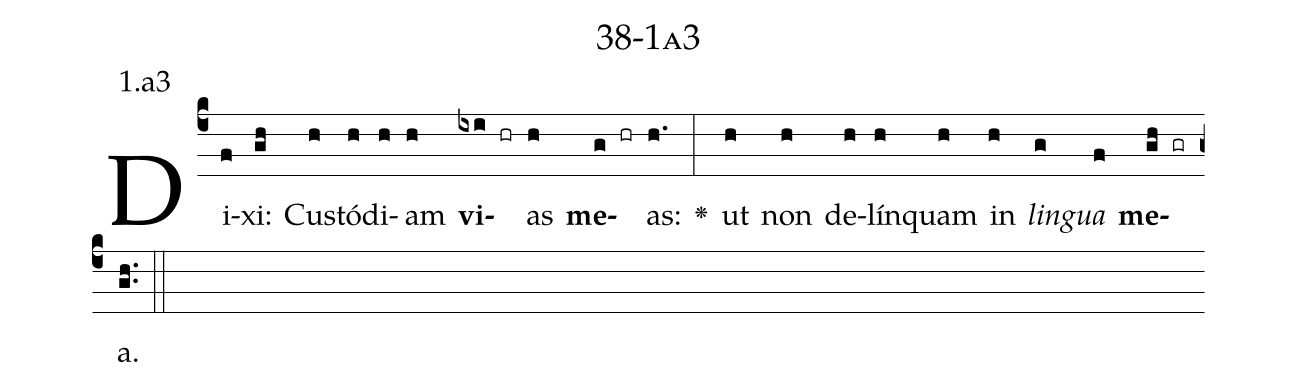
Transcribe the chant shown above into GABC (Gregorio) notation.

name: 38-1a3;
annotation: 1.a3;
%%
(c4)Di(f)xi:(gh) Cus(h)tó(h)di(h)am(h) <b>vi</b>(ixi hr)as(h) <b>me</b>(g hr)as:(h.) <v>\greheightstar</v>(:) ut(h) non(h) de(h)lín(h)quam(h) in(h) <i>lin</i>(g)<i>gua</i>(f) <b>me</b>(gh gr)a.(gh..) (::)


%E(h) u(h) o(g) u(f) a(gh) e.(gh..) (::)
